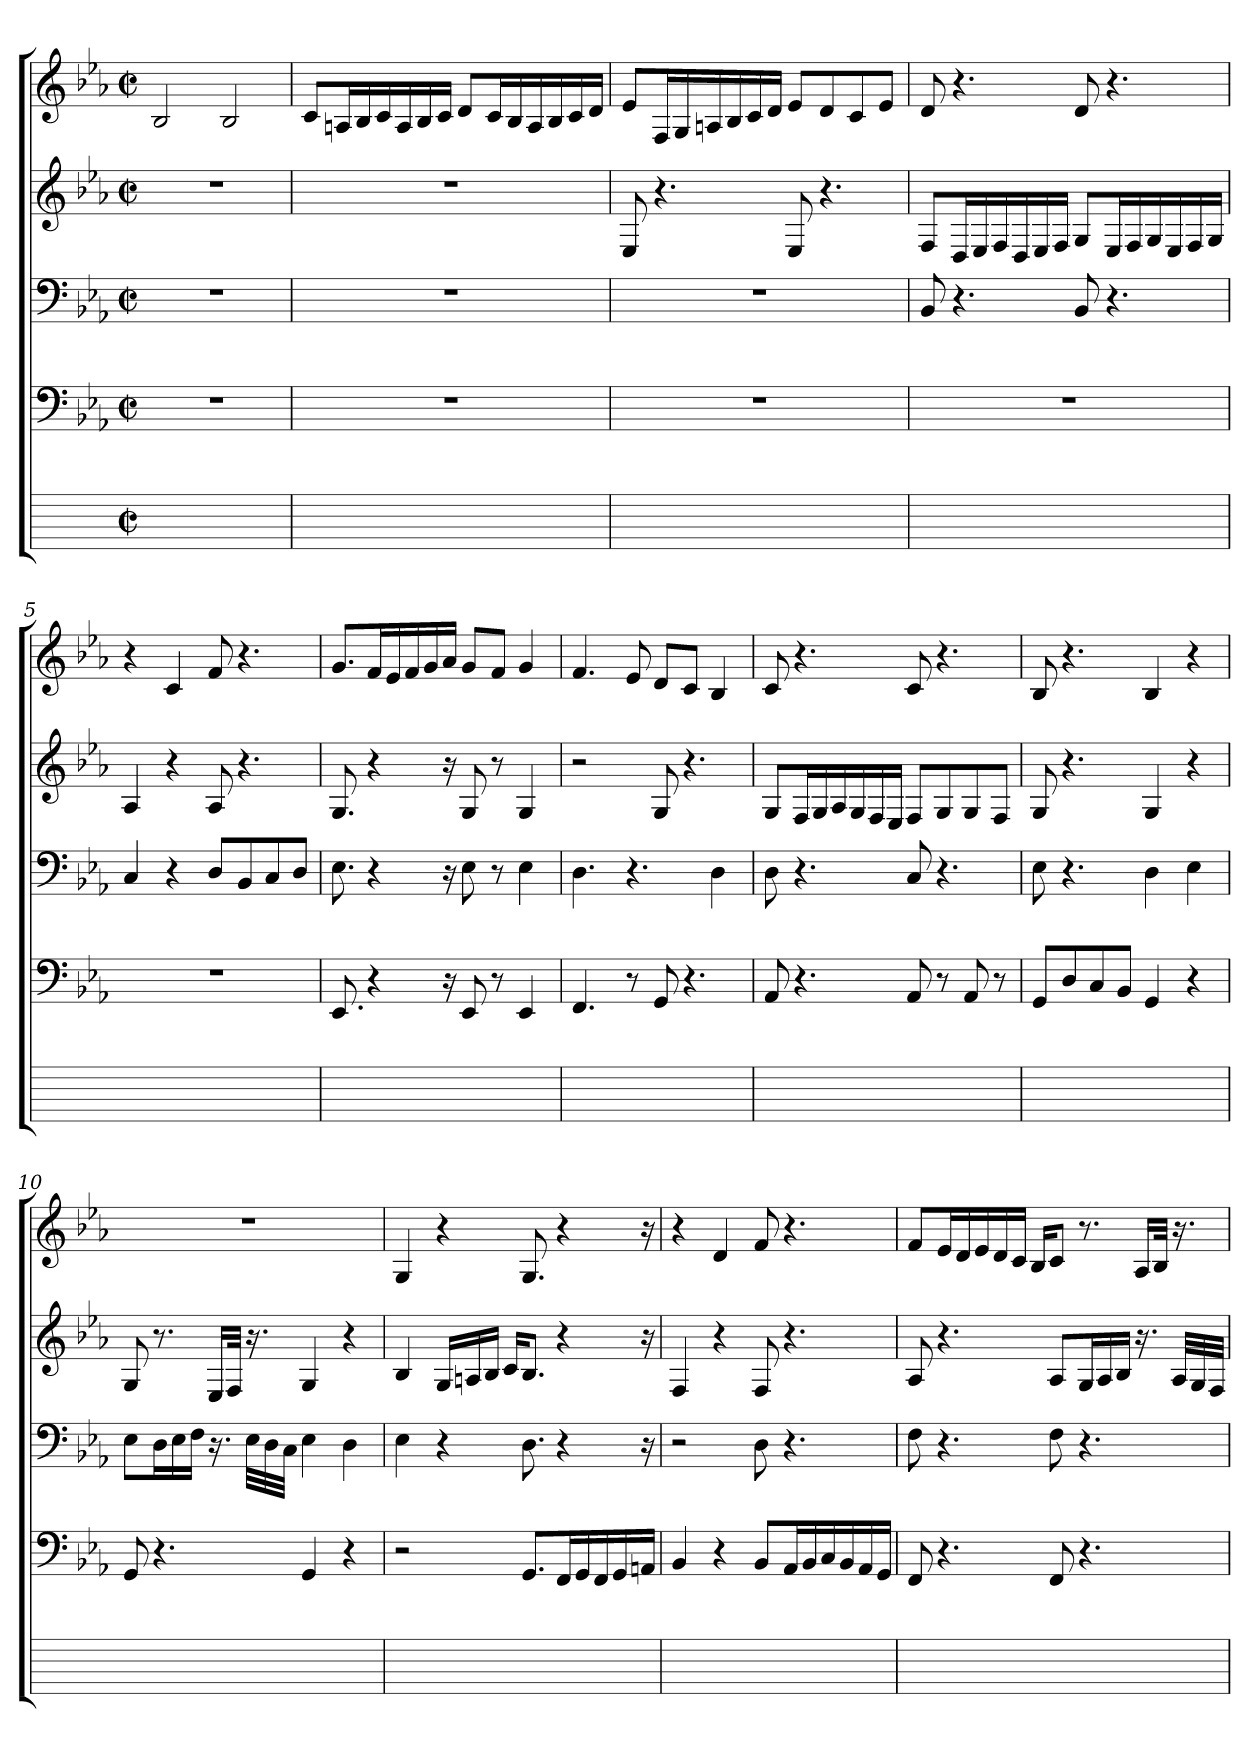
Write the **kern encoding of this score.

**kern	**kern	**kern	**kern	**kern
*part5	*part4	*part3	*part2	*part1
*staff5	*staff4	*staff3	*staff2	*staff1
*stria6	*	*	*	*
*	*clefF4	*clefF4	*clefG2	*clefG2
*	*k[b-e-a-]	*k[b-e-a-]	*k[b-e-a-]	*k[b-e-a-]
*	*E-:	*E-:	*E-:	*E-:
*M2/2	*M2/2	*M2/2	*M2/2	*M2/2
*met(c|)	*met(c|)	*met(c|)	*met(c|)	*met(c|)
=1	=1	=1	=1	=1
1ryy	1r	1r	1r	2B-
.	.	.	.	2B-i
=2	=2	=2	=2	=2
1ryy	1r	1r	1r	8cL
.	.	.	.	16AnjL
.	.	.	.	16B-j
.	.	.	.	16cj
.	.	.	.	16Aj
.	.	.	.	16B-j
.	.	.	.	16cjJJ
.	.	.	.	8dL
.	.	.	.	16cjL
.	.	.	.	16B-j
.	.	.	.	16Aj
.	.	.	.	16B-j
.	.	.	.	16cj
.	.	.	.	16djJJ
=3	=3	=3	=3	=3
1ryy	1r	1r	8E-	8e-L
.	.	.	4.r	16FjL
.	.	.	.	16Gj
.	.	.	.	16Anj
.	.	.	.	16B-j
.	.	.	.	16cj
.	.	.	.	16djJJ
.	.	.	8E-i	8e-L
.	.	.	4.r	8dj
.	.	.	.	8cj
.	.	.	.	8e-jJ
=4	=4	=4	=4	=4
1ryy	1r	8BB-	8FL	8d
.	.	4.r	16DjL	4.r
.	.	.	16E-j	.
.	.	.	16Fj	.
.	.	.	16Dj	.
.	.	.	16E-j	.
.	.	.	16FjJJ	.
.	.	8BB-i	8GL	8di
.	.	4.r	16E-jL	4.r
.	.	.	16Fj	.
.	.	.	16Gj	.
.	.	.	16E-j	.
.	.	.	16Fj	.
.	.	.	16GjJJ	.
=5	=5	=5	=5	=5
1ryy	1r	4C	4A-	4r
.	.	4r	4r	4c
.	.	8DL	8A-	8f
.	.	8BB-j	4.r	4.r
.	.	8Cj	.	.
.	.	8DjJ	.	.
=6	=6	=6	=6	=6
1ryy	8.EE-	8.E-	8.G	8.gL
.	4r	4r	4r	16fjL
.	.	.	.	16e-j
.	.	.	.	16fj
.	.	.	.	16gj
.	16r	16r	16r	16a-jJJ
.	8EE-i	8E-	8Gi	8giL
.	8r	8r	8r	8fjJ
.	4EE-i	4E-i	4Gi	4gi
=7	=7	=7	=7	=7
1ryy	4.FF	4.D	2r	4.f
.	8r	4.r	.	8e-
.	8GG	.	8G	8dL
.	4.r	.	4.r	8cJ
.	.	4D	.	4B-
=8	=8	=8	=8	=8
1ryy	8AA-	8Di	8GiL	8c
.	4.r	4.r	16FjL	4.r
.	.	.	16Gj	.
.	.	.	16A-Z	.
.	.	.	16Gj	.
.	.	.	16Fi	.
.	.	.	16E-jJJ	.
.	8AA-	8C	8FL	8ci
.	8r	4.r	8Gj	4.r
.	8AA-i	.	8GZ	.
.	8r	.	8FjJ	.
=9	=9	=9	=9	=9
1ryy	8GGL	8E-	8G	8B-
.	8Dj	4.r	4.r	4.r
.	8Cj	.	.	.
.	8BB-jJ	.	.	.
.	4GGi	4D	4Gi	4B-i
.	4r	4E-	4r	4r
=10	=10	=10	=10	=10
1ryy	8GGi	8E-iL	8Gi	1r
.	4.r	16DjL	8.r	.
.	.	16E-j	.	.
.	.	16FZJJ	.	.
.	.	16.r	16E-jLL	.
.	.	.	32FZJJk	.
.	.	32E-jLLL	16.r	.
.	.	32Dj	.	.
.	.	32CjJJJ	.	.
.	4GGi	4E-	4G	.
.	4r	4D	4r	.
=11	=11	=11	=11	=11
1ryy	2r	4E-	4B-	4G
.	.	4r	16GjLL	4r
.	.	.	16Anj	.
.	.	.	16B-jJJ	.
.	.	.	16cjKL	.
.	8.GGL	8.D	8.B-J	8.Gi
.	16FFjL	4r	4r	4r
.	16GGj	.	.	.
.	16FFj	.	.	.
.	16GGj	.	.	.
.	16AAnjJJ	16r	16r	16r
=12	=12	=12	=12	=12
1ryy	4BB-	2r	4F	4r
.	4r	.	4r	4d
.	8BB-L	8D	8F	8f
.	16AA-jL	4.r	4.r	4.r
.	16BB-j	.	.	.
.	16Cj	.	.	.
.	16BB-j	.	.	.
.	16AA-j	.	.	.
.	16GGjJJ	.	.	.
=13	=13	=13	=13	=13
1ryy	8FF	8F	8A-	8fL
.	4.r	4.r	4.r	16e-jL
.	.	.	.	16dj
.	.	.	.	16e-j
.	.	.	.	16dj
.	.	.	.	16cjJJ
.	.	.	.	16B-jKL
.	8FF	8F	8A-iL	8cJ
.	4.r	4.r	16GjL	8.r
.	.	.	16A-j	.
.	.	.	16B-ZJJ	.
.	.	.	16.r	16A-jLL
.	.	.	.	32B-ZJJk
.	.	.	32A-jLLL	16.r
.	.	.	32Gj	.
.	.	.	32FjJJJ	.
=	=	=	=	=
*-	*-	*-	*-	*-
